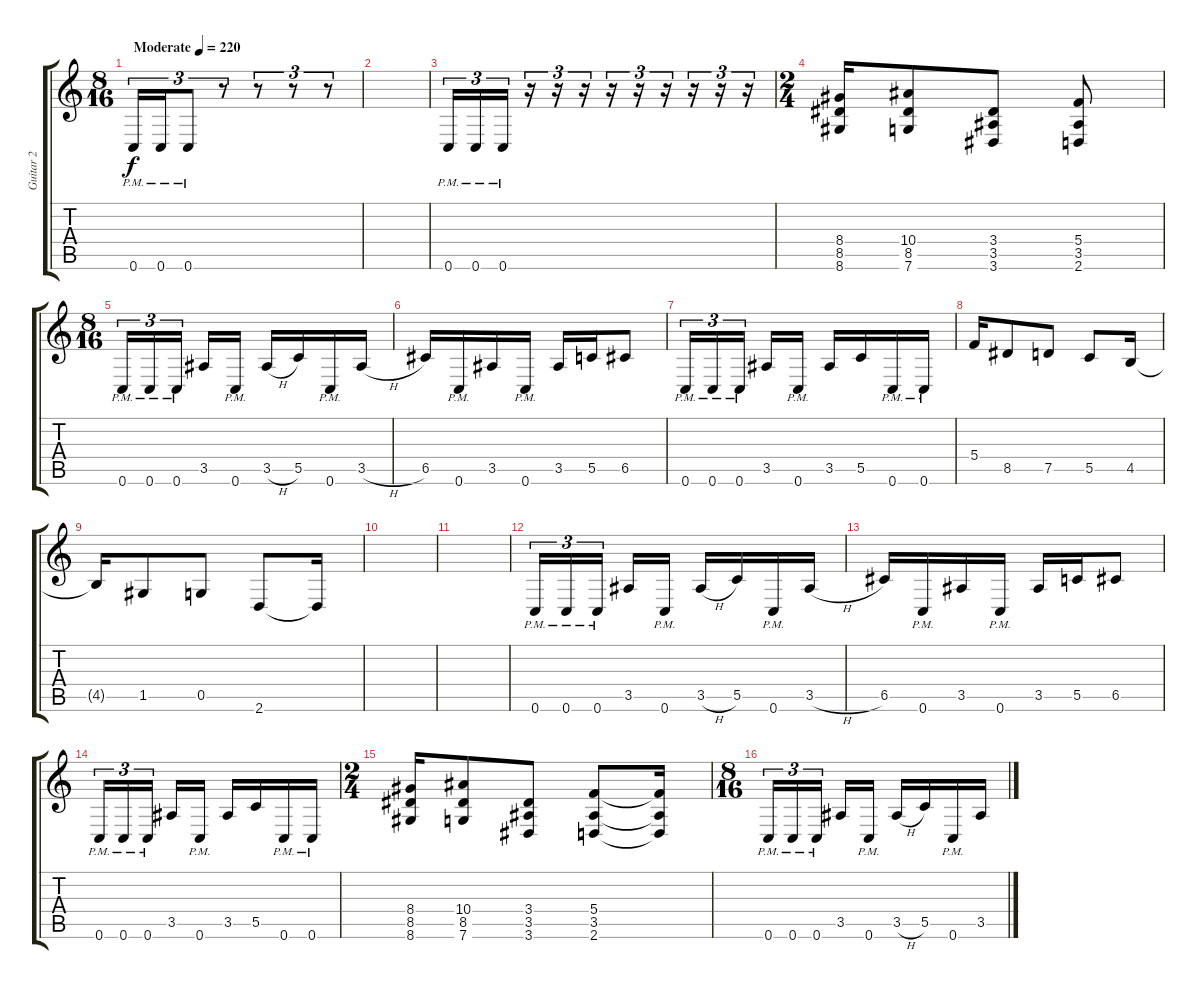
\track ("Guitar 2" "Guitar 2") {instrument overdrivenguitar}
\staff {score tabs}
\tuning (D4 A3 F3 C3 G2 C2) {hide}
\ts (8 16)
\tempo (220 "Moderate")
\clef g2
\ks c
0.6{pm}.16{tu (3 2) dy f instrument overdrivenguitar} 0.6{pm}.16{tu (3 2)} 0.6{pm}.8{tu (3 2)} r.8{tu (3 2)} r.8{tu (3 2)} r.8{tu (3 2)} r.8{tu (3 2)} |
|
0.6{pm}.16{tu (3 2)} 0.6{pm}.16{tu (3 2)} 0.6{pm}.16{tu (3 2)} r.16{tu (3 2)} r.16{tu (3 2)} r.16{tu (3 2)} r.16{tu (3 2)} r.16{tu (3 2)} r.16{tu (3 2)} r.16{tu (3 2)} r.16{tu (3 2)} r.16{tu (3 2)} |
\ts (2 4)
(8.4 8.5 8.6).16 (10.4 8.5 7.6).8 (3.4 3.5 3.6).8 (5.4 3.5 2.6).8 |
\ts (8 16)
0.6{pm}.16{tu (3 2)} 0.6{pm}.16{tu (3 2)} 0.6{pm}.16{tu (3 2)} 3.5.16 0.6{pm}.16 3.5{h}.16 5.5.16 0.6{pm}.16 3.5{h}.16 |
6.5.16 0.6{pm}.16 3.5.16 0.6{pm}.16 3.5.16 5.5.16 6.5.8 |
0.6{pm}.16{tu (3 2)} 0.6{pm}.16{tu (3 2)} 0.6{pm}.16{tu (3 2)} 3.5.16 0.6{pm}.16 3.5.16 5.5.16 0.6{pm}.16 0.6{pm}.16 |
5.4.16 8.5.8 7.5.8 5.5.8 4.5.16 |
4.5{t}.16 1.5.8 0.5.8 2.6.8 2.6{t}.16 |
|
|
0.6{pm}.16{tu (3 2)} 0.6{pm}.16{tu (3 2)} 0.6{pm}.16{tu (3 2)} 3.5.16 0.6{pm}.16 3.5{h}.16 5.5.16 0.6{pm}.16 3.5{h}.16 |
6.5.16 0.6{pm}.16 3.5.16 0.6{pm}.16 3.5.16 5.5.16 6.5.8 |
0.6{pm}.16{tu (3 2)} 0.6{pm}.16{tu (3 2)} 0.6{pm}.16{tu (3 2)} 3.5.16 0.6{pm}.16 3.5.16 5.5.16 0.6{pm}.16 0.6{pm}.16 |
\ts (2 4)
(8.4 8.5 8.6).16 (10.4 8.5 7.6).8 (3.4 3.5 3.6).8 (5.4 3.5 2.6).8 (5.4{t} 3.5{t} 2.6{t}).16 |
\ts (8 16)
0.6{pm}.16{tu (3 2)} 0.6{pm}.16{tu (3 2)} 0.6{pm}.16{tu (3 2)} 3.5.16 0.6{pm}.16 3.5{h}.16 5.5.16 0.6{pm}.16 3.5{h}.16
